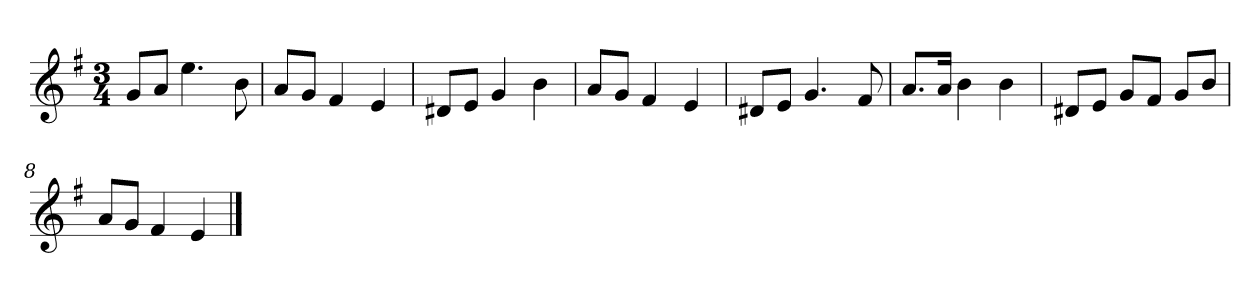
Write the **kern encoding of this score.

**kern
*part1
*staff1
*clefG2
*k[f#]
*e:
*M3/4
=
8g/L
8a/J
4.ee
8b
=2
8a/L
8g/J
4f#
4e
=3
8d#X/L
8e/J
4g
4b
=4
8a/L
8g/J
4f#
4e
=5y
8d#X/L
8e/J
4.g
8f#
=6
8.a/L
16a/Jk
4b
4b
=7
8d#X/L
8e/J
8g/L
8f#/J
8g/L
8b/J
=8
8a/L
8g/J
4f#
4e
==
*-
